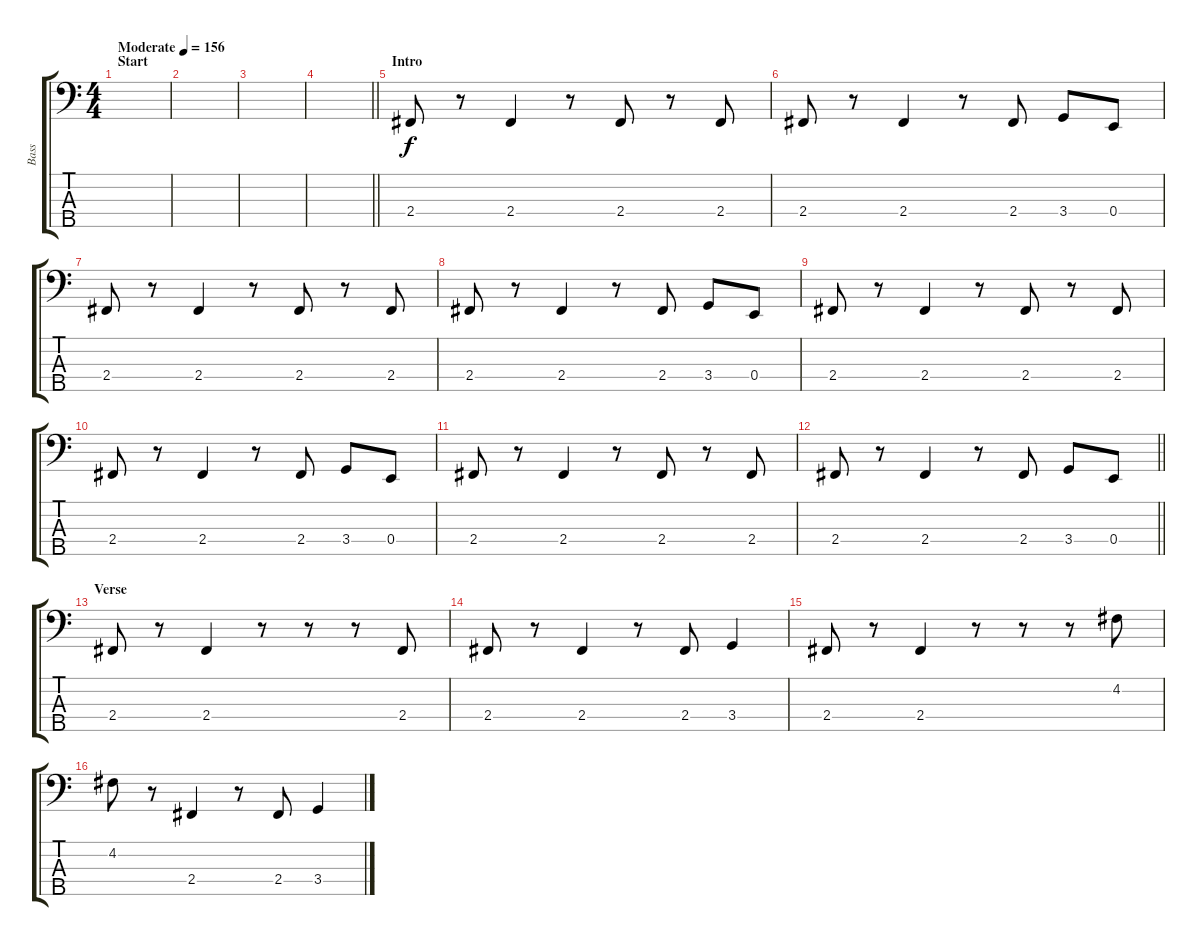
\track ("Bass" "Bass") {instrument electricbassfinger}
\staff {score tabs}
\tuning (G2 D2 A1 E1 B0) {hide}
\ts (4 4)
\section ("" "Start")
\tempo (156 "Moderate")
\clef f4
\ks c
|
|
|
\barLineRight lightlight
|
\section ("" "Intro")
2.4.8 r.8 2.4.4 r.8 2.4.8 r.8 2.4.8 |
2.4.8 r.8 2.4.4 r.8 2.4.8 3.4.8 0.4.8 |
2.4.8 r.8 2.4.4 r.8 2.4.8 r.8 2.4.8 |
2.4.8 r.8 2.4.4 r.8 2.4.8 3.4.8 0.4.8 |
2.4.8 r.8 2.4.4 r.8 2.4.8 r.8 2.4.8 |
2.4.8 r.8 2.4.4 r.8 2.4.8 3.4.8 0.4.8 |
2.4.8 r.8 2.4.4 r.8 2.4.8 r.8 2.4.8 |
\barLineRight lightlight
2.4.8 r.8 2.4.4 r.8 2.4.8 3.4.8 0.4.8 |
\section ("" "Verse")
2.4.8{dy f} r.8 2.4.4 r.8 r.8 r.8 2.4.8 |
2.4.8 r.8 2.4.4 r.8 2.4.8 3.4.4 |
2.4.8 r.8 2.4.4 r.8 r.8 r.8 4.2.8 |
4.2.8 r.8 2.4.4 r.8 2.4.8 3.4.4
